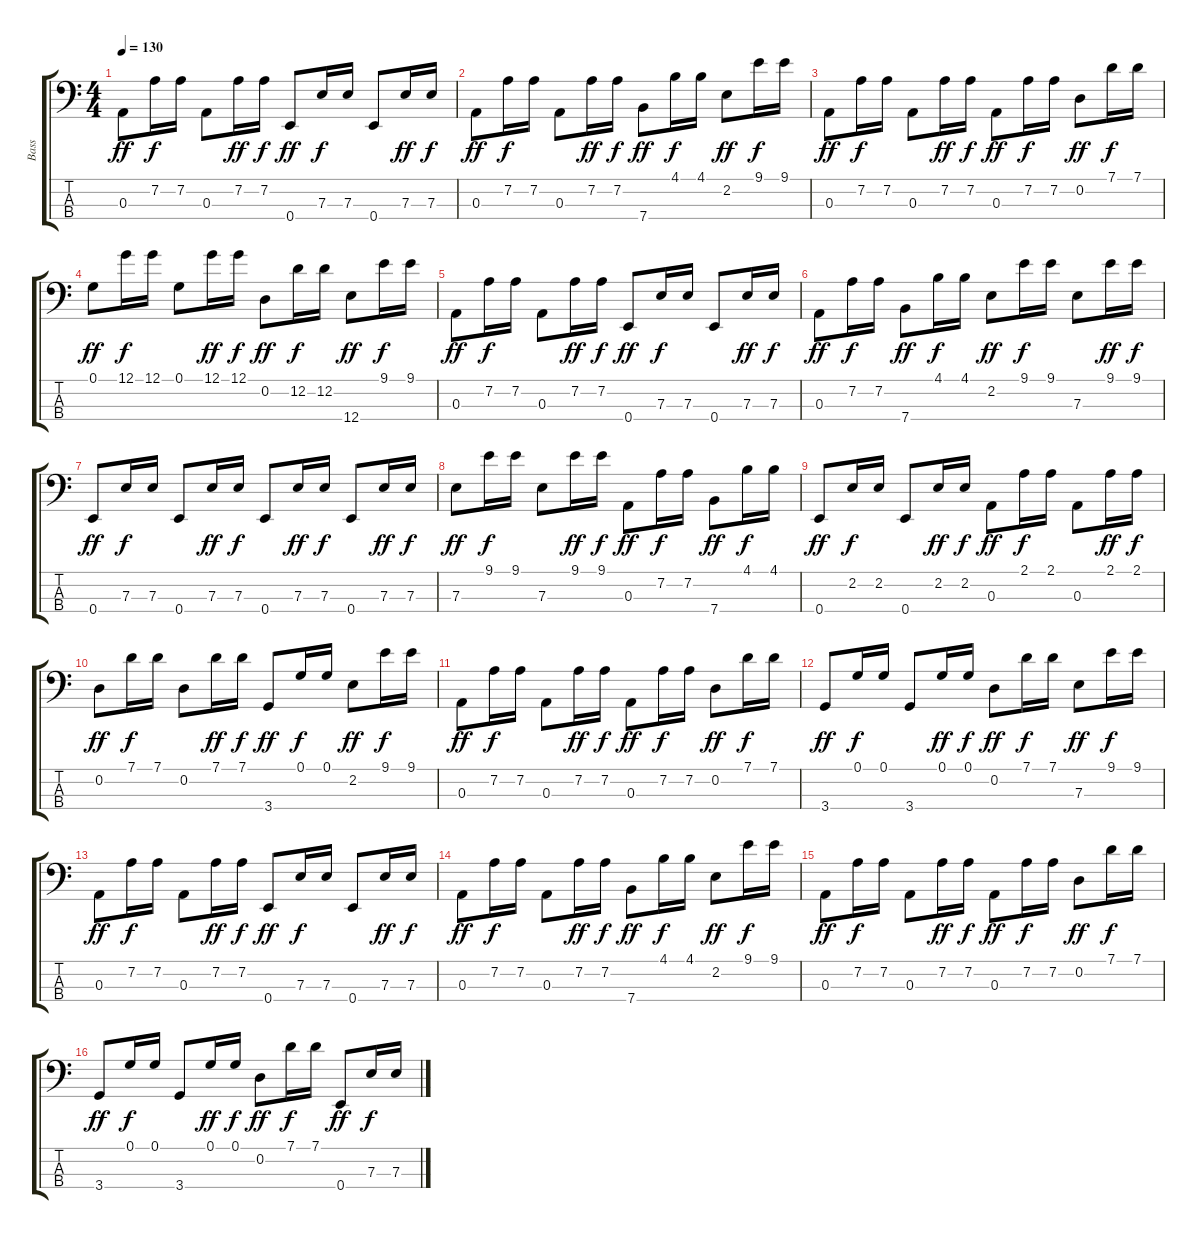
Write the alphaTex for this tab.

\track ("Bass " "Bass ") {instrument synthbass2}
\staff {score tabs}
\tuning (G2 D2 A1 E1) {hide}
\ts (4 4)
\tempo 130
\clef f4
\ks c
0.3.8{dy ff} 7.2.16{dy f} 7.2.16 0.3.8 7.2.16{dy ff} 7.2.16{dy f} 0.4.8{dy ff} 7.3.16{dy f} 7.3.16 0.4.8 7.3.16{dy ff} 7.3.16{dy f} |
0.3.8{dy ff} 7.2.16{dy f} 7.2.16 0.3.8 7.2.16{dy ff} 7.2.16{dy f} 7.4.8{dy ff} 4.1.16{dy f} 4.1.16 2.2.8{dy ff} 9.1.16{dy f} 9.1.16 |
0.3.8{dy ff} 7.2.16{dy f} 7.2.16 0.3.8 7.2.16{dy ff} 7.2.16{dy f} 0.3.8{dy ff} 7.2.16{dy f} 7.2.16 0.2.8{dy ff} 7.1.16{dy f} 7.1.16 |
0.1.8{dy ff} 12.1.16{dy f} 12.1.16 0.1.8 12.1.16{dy ff} 12.1.16{dy f} 0.2.8{dy ff} 12.2.16{dy f} 12.2.16 12.4.8{dy ff} 9.1.16{dy f} 9.1.16 |
0.3.8{dy ff} 7.2.16{dy f} 7.2.16 0.3.8 7.2.16{dy ff} 7.2.16{dy f} 0.4.8{dy ff} 7.3.16{dy f} 7.3.16 0.4.8 7.3.16{dy ff} 7.3.16{dy f} |
0.3.8{dy ff} 7.2.16{dy f} 7.2.16 7.4.8{dy ff} 4.1.16{dy f} 4.1.16 2.2.8{dy ff} 9.1.16{dy f} 9.1.16 7.3.8 9.1.16{dy ff} 9.1.16{dy f} |
0.4.8{dy ff} 7.3.16{dy f} 7.3.16 0.4.8 7.3.16{dy ff} 7.3.16{dy f} 0.4.8 7.3.16{dy ff} 7.3.16{dy f} 0.4.8 7.3.16{dy ff} 7.3.16{dy f} |
7.3.8{dy ff} 9.1.16{dy f} 9.1.16 7.3.8 9.1.16{dy ff} 9.1.16{dy f} 0.3.8{dy ff} 7.2.16{dy f} 7.2.16 7.4.8{dy ff} 4.1.16{dy f} 4.1.16 |
0.4.8{dy ff} 2.2.16{dy f} 2.2.16 0.4.8 2.2.16{dy ff} 2.2.16{dy f} 0.3.8{dy ff} 2.1.16{dy f} 2.1.16 0.3.8 2.1.16{dy ff} 2.1.16{dy f} |
0.2.8{dy ff} 7.1.16{dy f} 7.1.16 0.2.8 7.1.16{dy ff} 7.1.16{dy f} 3.4.8{dy ff} 0.1.16{dy f} 0.1.16 2.2.8{dy ff} 9.1.16{dy f} 9.1.16 |
0.3.8{dy ff} 7.2.16{dy f} 7.2.16 0.3.8 7.2.16{dy ff} 7.2.16{dy f} 0.3.8{dy ff} 7.2.16{dy f} 7.2.16 0.2.8{dy ff} 7.1.16{dy f} 7.1.16 |
3.4.8{dy ff} 0.1.16{dy f} 0.1.16 3.4.8 0.1.16{dy ff} 0.1.16{dy f} 0.2.8{dy ff} 7.1.16{dy f} 7.1.16 7.3.8{dy ff} 9.1.16{dy f} 9.1.16 |
0.3.8{dy ff} 7.2.16{dy f} 7.2.16 0.3.8 7.2.16{dy ff} 7.2.16{dy f} 0.4.8{dy ff} 7.3.16{dy f} 7.3.16 0.4.8 7.3.16{dy ff} 7.3.16{dy f} |
0.3.8{dy ff} 7.2.16{dy f} 7.2.16 0.3.8 7.2.16{dy ff} 7.2.16{dy f} 7.4.8{dy ff} 4.1.16{dy f} 4.1.16 2.2.8{dy ff} 9.1.16{dy f} 9.1.16 |
0.3.8{dy ff} 7.2.16{dy f} 7.2.16 0.3.8 7.2.16{dy ff} 7.2.16{dy f} 0.3.8{dy ff} 7.2.16{dy f} 7.2.16 0.2.8{dy ff} 7.1.16{dy f} 7.1.16 |
3.4.8{dy ff} 0.1.16{dy f} 0.1.16 3.4.8 0.1.16{dy ff} 0.1.16{dy f} 0.2.8{dy ff} 7.1.16{dy f} 7.1.16 0.4.8{dy ff} 7.3.16{dy f} 7.3.16
